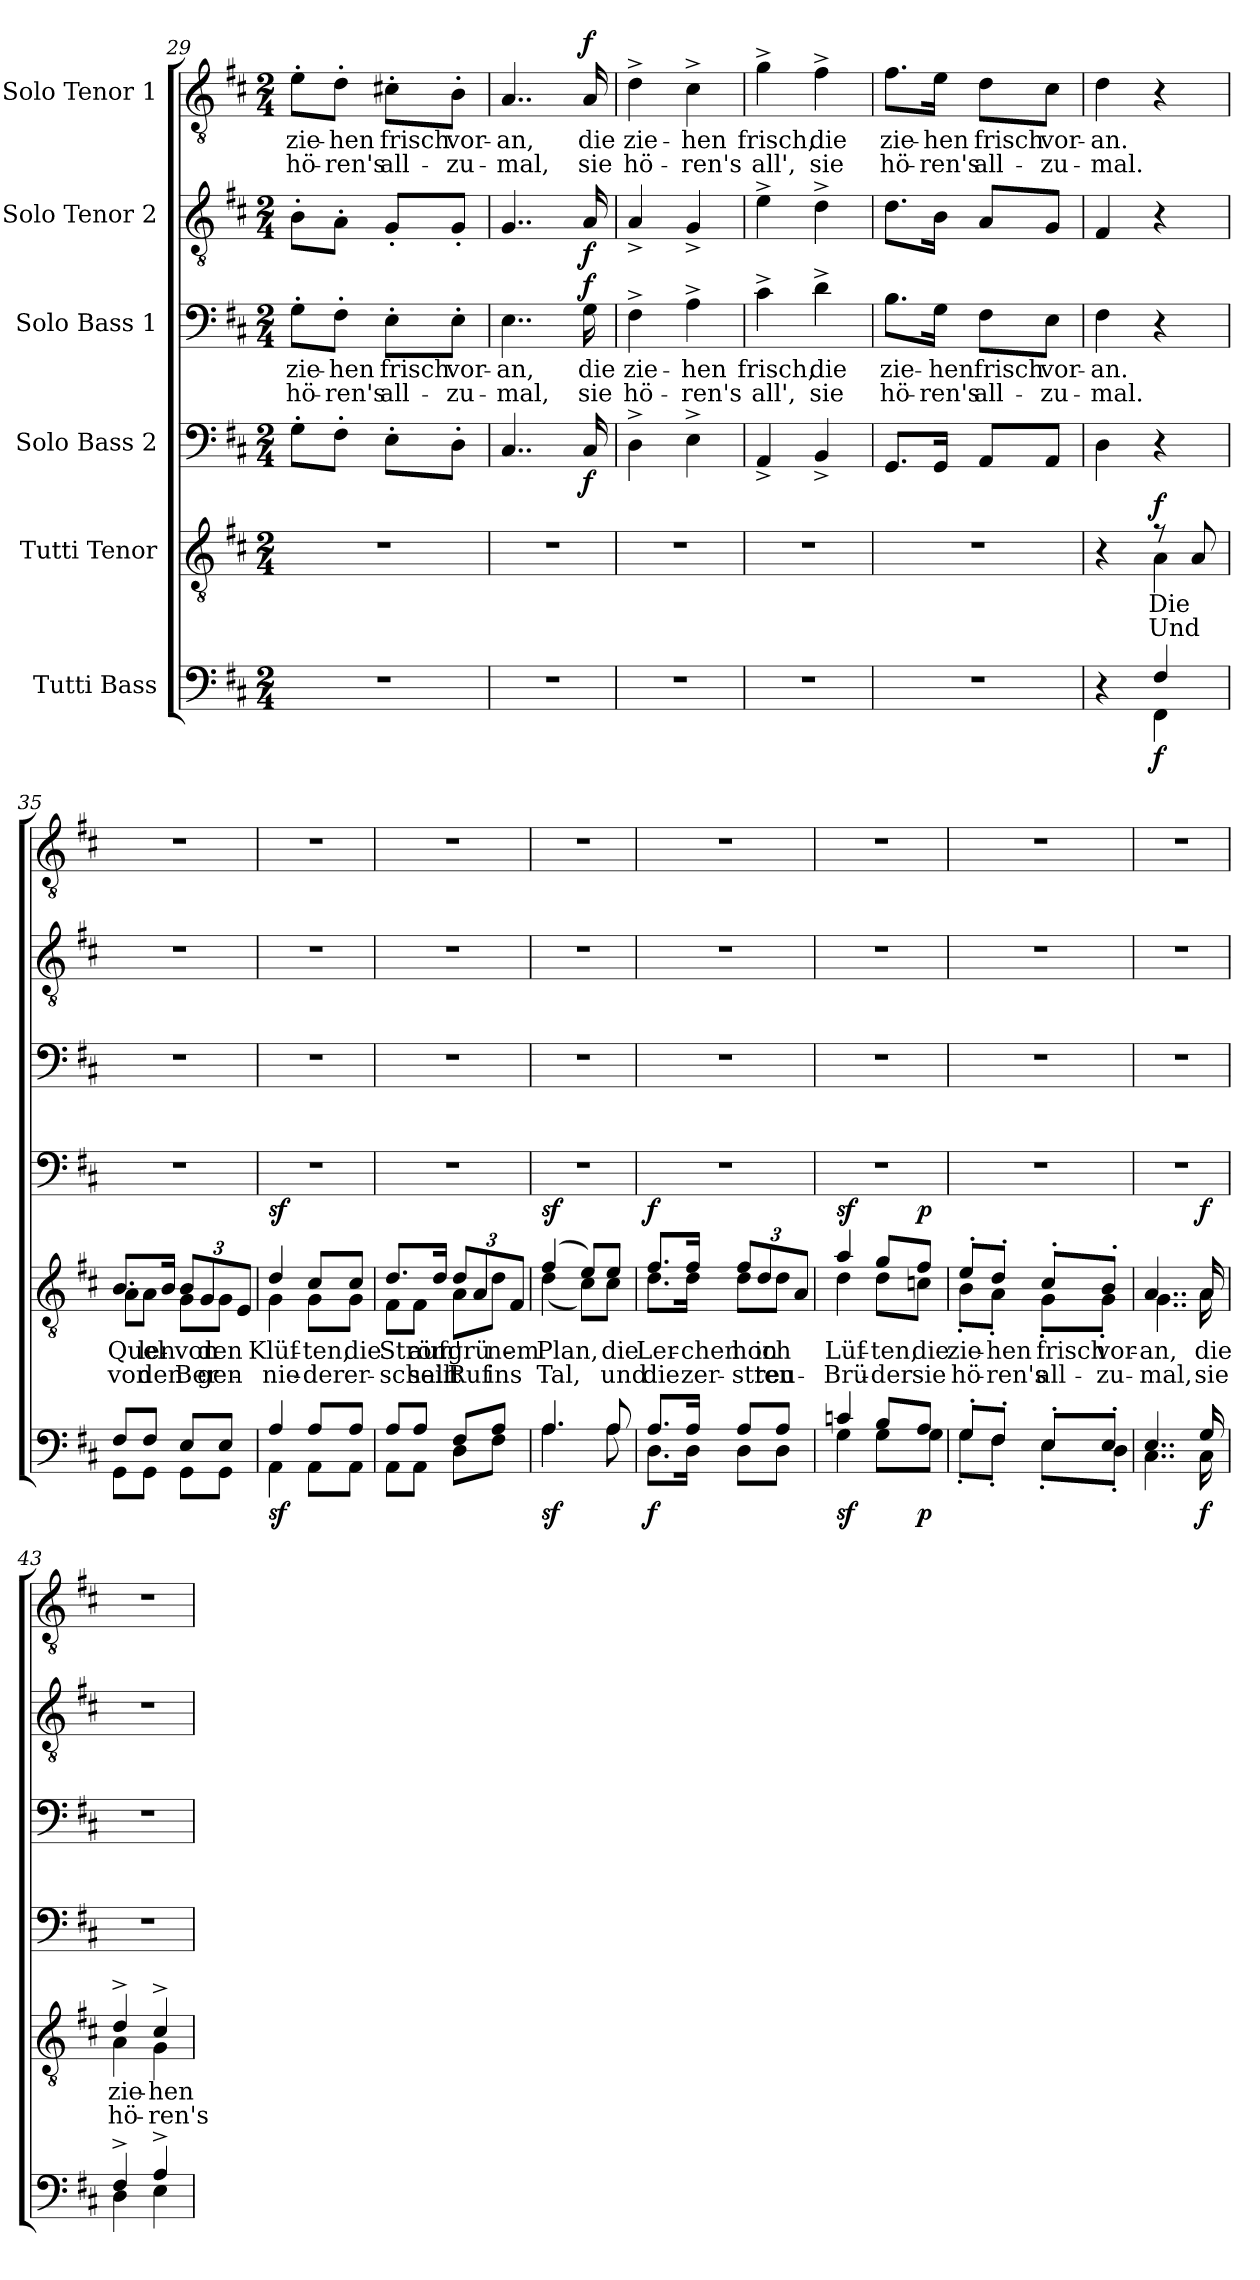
**kern	**dynam	**kern	**text	**text	**dynam	**kern	**dynam	**kern	**text	**text	**dynam	**kern	**dynam	**kern	**text	**text	**dynam
*part6	*part6	*part5	*part5	*part5	*part5	*part4	*part4	*part3	*part3	*part3	*part3	*part2	*part2	*part1	*part1	*part1	*part1
*staff6	*staff6	*staff5	*staff5	*staff5	*staff5	*staff4	*staff4	*staff3	*staff3	*staff3	*staff3	*staff2	*staff2	*staff1	*staff1	*staff1	*staff1
*I"Tutti Bass	*	*I"Tutti Tenor	*	*	*	*I"Solo Bass 2	*	*I"Solo Bass 1	*	*	*	*I"Solo Tenor 2	*	*I"Solo Tenor 1	*	*	*
*clefF4	*	*clefGv2	*	*	*	*clefF4	*	*clefF4	*	*	*	*clefGv2	*	*clefGv2	*	*	*
*k[f#c#]	*	*k[f#c#]	*	*	*	*k[f#c#]	*	*k[f#c#]	*	*	*	*k[f#c#]	*	*k[f#c#]	*	*	*
*M2/4	*	*M2/4	*	*	*	*M2/4	*	*M2/4	*	*	*	*M2/4	*	*M2/4	*	*	*
=29	=29	=29	=29	=29	=29	=29	=29	=29	=29	=29	=29	=29	=29	=29	=29	=29	=29
!	!	!	!	!	!	!	!	!	!LO:LY:b	!LO:LY:b	!	!	!	!	!LO:LY:b	!LO:LY:b	!
2r	.	2r	.	.	.	8G'\L	.	8G'\L	zie-	hö-	.	8B'\L	.	8e'\L	zie-	hö-	.
!	!	!	!	!	!	!	!	!	!LO:LY:b	!LO:LY:b	!	!	!	!	!LO:LY:b	!LO:LY:b	!
.	.	.	.	.	.	8F#'\J	.	8F#'\J	-hen	-ren's	.	8A'\J	.	8d'\J	-hen	-ren's	.
!	!	!	!	!	!	!	!	!	!LO:LY:b	!LO:LY:b	!	!	!	!	!LO:LY:b	!LO:LY:b	!
.	.	.	.	.	.	8E'\L	.	8E'\L	frisch	all-	.	8G'/L	.	8c#X'\L	frisch	all-	.
!	!	!	!	!	!	!	!	!	!LO:LY:b	!LO:LY:b	!	!	!	!	!LO:LY:b	!LO:LY:b	!
.	.	.	.	.	.	8D'\J	.	8E'\J	vor-	-zu-	.	8G'/J	.	8B'\J	vor-	-zu-	.
=30	=30	=30	=30	=30	=30	=30	=30	=30	=30	=30	=30	=30	=30	=30	=30	=30	=30
!	!	!	!	!	!	!	!	!	!LO:LY:b	!LO:LY:b	!	!	!	!	!LO:LY:b	!LO:LY:b	!
2r	.	2r	.	.	.	4..C#/	.	4..E\	-an,	-mal,	.	4..G/	.	4..A/	-an,	-mal,	.
!	!	!	!	!	!	!	!LO:DY:b	!	!LO:LY:b	!LO:LY:b	!LO:DY:b	!	!LO:DY:b	!	!LO:LY:b	!LO:LY:b	!LO:DY:b
.	.	.	.	.	.	16C#/	f	16G\	die	sie	f	16A/	f	16A/	die	sie	f
=31	=31	=31	=31	=31	=31	=31	=31	=31	=31	=31	=31	=31	=31	=31	=31	=31	=31
!	!	!	!	!	!	!	!	!	!LO:LY:b	!LO:LY:b	!	!	!	!	!LO:LY:b	!LO:LY:b	!
2r	.	2r	.	.	.	4D^\	.	4F#^\	zie-	hö-	.	4A^/	.	4d^\	zie-	hö-	.
!	!	!	!	!	!	!	!	!	!LO:LY:b	!LO:LY:b	!	!	!	!	!LO:LY:b	!LO:LY:b	!
.	.	.	.	.	.	4E^\	.	4A^\	-hen	-ren's	.	4G^/	.	4c#^\	-hen	-ren's	.
=32	=32	=32	=32	=32	=32	=32	=32	=32	=32	=32	=32	=32	=32	=32	=32	=32	=32
!	!	!	!	!	!	!	!	!	!LO:LY:b	!LO:LY:b	!	!	!	!	!LO:LY:b	!LO:LY:b	!
2r	.	2r	.	.	.	4AA^/	.	4c#^\	frisch,	all',	.	4e^\	.	4g^\	frisch,	all',	.
!	!	!	!	!	!	!	!	!	!LO:LY:b	!LO:LY:b	!	!	!	!	!LO:LY:b	!LO:LY:b	!
.	.	.	.	.	.	4BB^/	.	4d^\	die	sie	.	4d^\	.	4f#^\	die	sie	.
!!LO:PB:g=z
=33	=33	=33	=33	=33	=33	=33	=33	=33	=33	=33	=33	=33	=33	=33	=33	=33	=33
!	!	!	!	!	!	!	!	!	!LO:LY:b	!LO:LY:b	!	!	!	!	!LO:LY:b	!LO:LY:b	!
2r	.	2r	.	.	.	8.GG/L	.	8.B\L	zie-	hö-	.	8.d\L	.	8.f#\L	zie-	hö-	.
!	!	!	!	!	!	!	!	!	!LO:LY:b	!LO:LY:b	!	!	!	!	!LO:LY:b	!LO:LY:b	!
.	.	.	.	.	.	16GG/Jk	.	16G\Jk	-hen	-ren's	.	16B\Jk	.	16e\Jk	-hen	-ren's	.
!	!	!	!	!	!	!	!	!	!LO:LY:b	!LO:LY:b	!	!	!	!	!LO:LY:b	!LO:LY:b	!
.	.	.	.	.	.	8AA/L	.	8F#\L	frisch	all-	.	8A/L	.	8d\L	frisch	all-	.
!	!	!	!	!	!	!	!	!	!LO:LY:b	!LO:LY:b	!	!	!	!	!LO:LY:b	!LO:LY:b	!
.	.	.	.	.	.	8AA/J	.	8E\J	vor-	-zu-	.	8G/J	.	8c#\J	vor-	-zu-	.
=34	=34	=34	=34	=34	=34	=34	=34	=34	=34	=34	=34	=34	=34	=34	=34	=34	=34
*^	*	*^	*	*	*	*	*	*	*	*	*	*	*	*	*	*	*
!	!	!	!	!	!	!	!	!	!	!	!LO:LY:b	!LO:LY:b	!	!	!	!	!LO:LY:b	!LO:LY:b	!
4r	4ryy	.	4r	4ryy	.	.	.	4D\	.	4F#\	-an.	-mal.	.	4F#/	.	4d\	-an.	-mal.	.
!	!	!LO:DY:b	!	!	!LO:LY:b	!LO:LY:b	!LO:DY:b	!	!	!	!	!	!	!	!	!	!	!	!
4F#/	4FF#\	f	8r	4A\	Die	Und	f	4r	.	4r	.	.	.	4r	.	4r	.	.	.
.	.	.	8A/	.	.	.	.	.	.	.	.	.	.	.	.	.	.	.	.
=35	=35	=35	=35	=35	=35	=35	=35	=35	=35	=35	=35	=35	=35	=35	=35	=35	=35	=35	=35
!	!	!	!	!	!LO:LY:b	!LO:LY:b	!	!	!	!	!	!	!	!	!	!	!	!	!
8F#/L	8GG\L	.	8.B/L	8A\L	Quel-	von	.	2r	.	2r	.	.	.	2r	.	2r	.	.	.
!	!	!	!	!	!LO:LY:b	!LO:LY:b	!	!	!	!	!	!	!	!	!	!	!	!	!
8F#/J	8GG\J	.	.	8A\J	-len	den	.	.	.	.	.	.	.	.	.	.	.	.	.
.	.	.	16B/Jk	.	.	.	.	.	.	.	.	.	.	.	.	.	.	.	.
*	*	*	*Xbrackettup	*	*	*	*	*	*	*	*	*	*	*	*	*	*	*	*
!	!	!	!	!	!LO:LY:b	!LO:LY:b	!	!	!	!	!	!	!	!	!	!	!	!	!
8E/L	8GG\L	.	12B/L	8G\L	von	Ber-	.	.	.	.	.	.	.	.	.	.	.	.	.
.	.	.	12G/	.	.	.	.	.	.	.	.	.	.	.	.	.	.	.	.
!	!	!	!	!	!LO:LY:b	!LO:LY:b	!	!	!	!	!	!	!	!	!	!	!	!	!
8E/J	8GG\J	.	.	8G\J	den	-gen	.	.	.	.	.	.	.	.	.	.	.	.	.
.	.	.	12E/J	.	.	.	.	.	.	.	.	.	.	.	.	.	.	.	.
=36	=36	=36	=36	=36	=36	=36	=36	=36	=36	=36	=36	=36	=36	=36	=36	=36	=36	=36	=36
!	!	!LO:DY:b	!	!	!LO:LY:b	!LO:LY:b	!LO:DY:b	!	!	!	!	!	!	!	!	!	!	!	!
4A/	4AA\	sf	4d/	4G\	Klüf-	nie-	sf	2r	.	2r	.	.	.	2r	.	2r	.	.	.
!	!	!	!	!	!LO:LY:b	!LO:LY:b	!	!	!	!	!	!	!	!	!	!	!	!	!
8A/L	8AA\L	.	8c#/L	8G\L	-ten,	-der	.	.	.	.	.	.	.	.	.	.	.	.	.
!	!	!	!	!	!LO:LY:b	!LO:LY:b	!	!	!	!	!	!	!	!	!	!	!	!	!
8A/J	8AA\J	.	8c#/J	8G\J	die	er-	.	.	.	.	.	.	.	.	.	.	.	.	.
=37	=37	=37	=37	=37	=37	=37	=37	=37	=37	=37	=37	=37	=37	=37	=37	=37	=37	=37	=37
!	!	!	!	!	!LO:LY:b	!LO:LY:b	!	!	!	!	!	!	!	!	!	!	!	!	!
8A/L	8AA\L	.	8.d/L	8F#\L	Ström'	-schallt	.	2r	.	2r	.	.	.	2r	.	2r	.	.	.
!	!	!	!	!	!LO:LY:b	!LO:LY:b	!	!	!	!	!	!	!	!	!	!	!	!	!
8A/J	8AA\J	.	.	8F#\J	auf	sein	.	.	.	.	.	.	.	.	.	.	.	.	.
.	.	.	16d/Jk	.	.	.	.	.	.	.	.	.	.	.	.	.	.	.	.
!	!	!	!	!	!LO:LY:b	!LO:LY:b	!	!	!	!	!	!	!	!	!	!	!	!	!
8F#/L	8D\L	.	12d/L	8A\L	grü-	Ruf	.	.	.	.	.	.	.	.	.	.	.	.	.
.	.	.	12A/	.	.	.	.	.	.	.	.	.	.	.	.	.	.	.	.
!	!	!	!	!	!LO:LY:b	!LO:LY:b	!	!	!	!	!	!	!	!	!	!	!	!	!
8A/J	8F#\J	.	.	8d\J	-nem	ins	.	.	.	.	.	.	.	.	.	.	.	.	.
.	.	.	12F#/J	.	.	.	.	.	.	.	.	.	.	.	.	.	.	.	.
!!LO:LB:g=z
=38	=38	=38	=38	=38	=38	=38	=38	=38	=38	=38	=38	=38	=38	=38	=38	=38	=38	=38	=38
!	!	!LO:DY:b	!	!	!LO:LY:b	!LO:LY:b	!LO:DY:b	!	!	!	!	!	!	!	!	!	!	!	!
4.A/	4.A\	sf	(>4f#/	(<4d\	Plan,	Tal,	sf	2r	.	2r	.	.	.	2r	.	2r	.	.	.
.	.	.	8e/L)	8c#\L)	.	.	.	.	.	.	.	.	.	.	.	.	.	.	.
!	!	!	!	!	!LO:LY:b	!LO:LY:b	!	!	!	!	!	!	!	!	!	!	!	!	!
8A/	8A\	.	8e/J	8c#\J	die	und	.	.	.	.	.	.	.	.	.	.	.	.	.
=39	=39	=39	=39	=39	=39	=39	=39	=39	=39	=39	=39	=39	=39	=39	=39	=39	=39	=39	=39
!	!	!LO:DY:b	!	!	!LO:LY:b	!LO:LY:b	!LO:DY:b	!	!	!	!	!	!	!	!	!	!	!	!
8.A/L	8.D\L	f	8.f#/L	8.d\L	Ler-	die	f	2r	.	2r	.	.	.	2r	.	2r	.	.	.
!	!	!	!	!	!LO:LY:b	!LO:LY:b	!	!	!	!	!	!	!	!	!	!	!	!	!
16A/Jk	16D\Jk	.	16f#/Jk	16d\Jk	-chen	zer-	.	.	.	.	.	.	.	.	.	.	.	.	.
!	!	!	!	!	!LO:LY:b	!LO:LY:b	!	!	!	!	!	!	!	!	!	!	!	!	!
8A/L	8D\L	.	12f#/L	8d\L	hoch	-streu-	.	.	.	.	.	.	.	.	.	.	.	.	.
.	.	.	12d/	.	.	.	.	.	.	.	.	.	.	.	.	.	.	.	.
!	!	!	!	!	!LO:LY:b	!LO:LY:b	!	!	!	!	!	!	!	!	!	!	!	!	!
8A/J	8D\J	.	.	8d\J	in	-ten	.	.	.	.	.	.	.	.	.	.	.	.	.
.	.	.	12A/J	.	.	.	.	.	.	.	.	.	.	.	.	.	.	.	.
=40	=40	=40	=40	=40	=40	=40	=40	=40	=40	=40	=40	=40	=40	=40	=40	=40	=40	=40	=40
!	!	!LO:DY:b	!	!	!LO:LY:b	!LO:LY:b	!LO:DY:b	!	!	!	!	!	!	!	!	!	!	!	!
4cn/	4G\	sf	4a/	4d\	Lüf-	Brü-	sf	2r	.	2r	.	.	.	2r	.	2r	.	.	.
!	!	!	!	!	!LO:LY:b	!LO:LY:b	!	!	!	!	!	!	!	!	!	!	!	!	!
8B/L	8G\L	.	8g/L	8d\L	-ten,	-der	.	.	.	.	.	.	.	.	.	.	.	.	.
!	!	!LO:DY:b	!	!	!LO:LY:b	!LO:LY:b	!LO:DY:b	!	!	!	!	!	!	!	!	!	!	!	!
8A/J	8G\J	p	8f#/J	8cn\J	die	sie	p	.	.	.	.	.	.	.	.	.	.	.	.
=41	=41	=41	=41	=41	=41	=41	=41	=41	=41	=41	=41	=41	=41	=41	=41	=41	=41	=41	=41
!	!	!	!	!	!LO:LY:b	!LO:LY:b	!	!	!	!	!	!	!	!	!	!	!	!	!
8G'/L	8G'\L	.	8e'/L	8B'\L	zie-	hö-	.	2r	.	2r	.	.	.	2r	.	2r	.	.	.
!	!	!	!	!	!LO:LY:b	!LO:LY:b	!	!	!	!	!	!	!	!	!	!	!	!	!
8F#'/J	8F#'\J	.	8d'/J	8A'\J	-hen	-ren's	.	.	.	.	.	.	.	.	.	.	.	.	.
!	!	!	!	!	!LO:LY:b	!LO:LY:b	!	!	!	!	!	!	!	!	!	!	!	!	!
8E'/L	8E'\L	.	8c#'/L	8G'\L	frisch	all-	.	.	.	.	.	.	.	.	.	.	.	.	.
!	!	!	!	!	!LO:LY:b	!LO:LY:b	!	!	!	!	!	!	!	!	!	!	!	!	!
8E'/J	8D'\J	.	8B'/J	8G'\J	vor-	-zu-	.	.	.	.	.	.	.	.	.	.	.	.	.
=42	=42	=42	=42	=42	=42	=42	=42	=42	=42	=42	=42	=42	=42	=42	=42	=42	=42	=42	=42
!	!	!	!	!	!LO:LY:b	!LO:LY:b	!	!	!	!	!	!	!	!	!	!	!	!	!
4..E/	4..C#\	.	4..A/	4..G\	-an,	-mal,	.	2r	.	2r	.	.	.	2r	.	2r	.	.	.
!	!	!LO:DY:b	!	!	!LO:LY:b	!LO:LY:b	!LO:DY:b	!	!	!	!	!	!	!	!	!	!	!	!
16G/	16C#\	f	16A/	16A\	die	sie	f	.	.	.	.	.	.	.	.	.	.	.	.
=43	=43	=43	=43	=43	=43	=43	=43	=43	=43	=43	=43	=43	=43	=43	=43	=43	=43	=43	=43
!	!	!	!	!	!LO:LY:b	!LO:LY:b	!	!	!	!	!	!	!	!	!	!	!	!	!
4F#^/	4D\	.	4d^/	4A\	zie-	hö-	.	2r	.	2r	.	.	.	2r	.	2r	.	.	.
!	!	!	!	!	!LO:LY:b	!LO:LY:b	!	!	!	!	!	!	!	!	!	!	!	!	!
4A^/	4E\	.	4c#^/	4G\	-hen	-ren's	.	.	.	.	.	.	.	.	.	.	.	.	.
*v	*v	*	*	*	*	*	*	*	*	*	*	*	*	*	*	*	*	*	*
*	*	*v	*v	*	*	*	*	*	*	*	*	*	*	*	*	*	*	*
=	=	=	=	=	=	=	=	=	=	=	=	=	=	=	=	=	=
*-	*-	*-	*-	*-	*-	*-	*-	*-	*-	*-	*-	*-	*-	*-	*-	*-	*-
